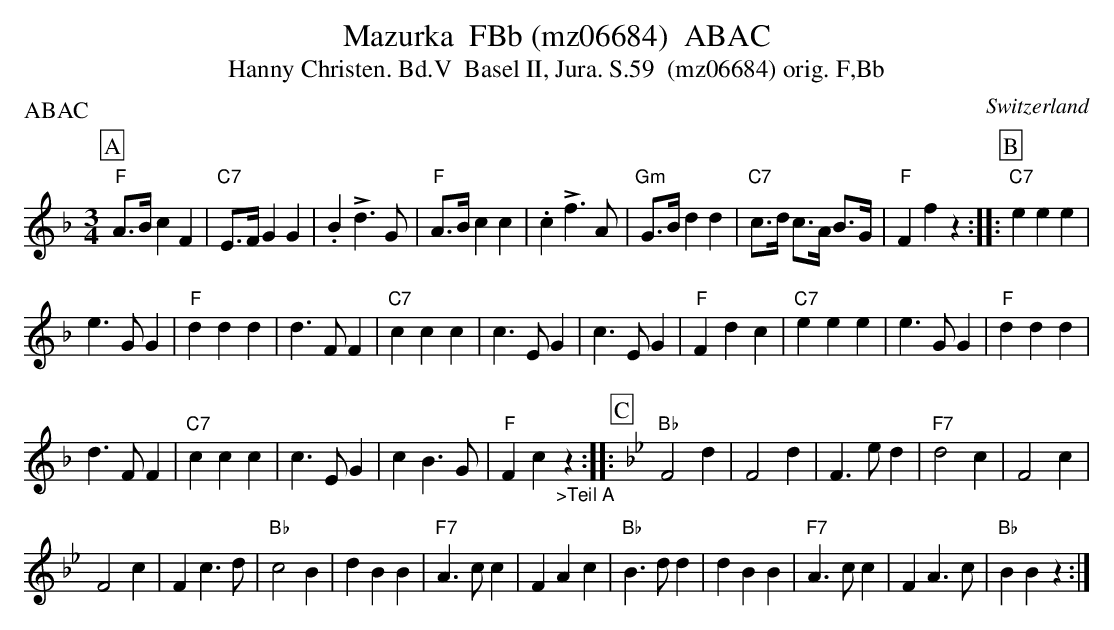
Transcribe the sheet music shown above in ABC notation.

X:1
T: Mazurka  FBb (mz06684)  ABAC
T:Hanny Christen. Bd.V  Basel II, Jura. S.59  (mz06684) orig. F,Bb
P:ABAC
M:3/4
L:1/4
O:Switzerland
K:F major
[P:A] "F"A/>B/cF | "C7"E/>F/GG | .B!>!d>G | "F"A/>B/cc | .c!>!f>A | "Gm"G/>B/dd | "C7"c/>d/ c/>A/ B/>G/ | "F"Ffz :: [P:B]  "C7"eee |
e>GG | "F"ddd | d>FF | "C7"ccc | c>EG | c>EG | "F"Fdc | "C7"eee | e>GG | "F"ddd |
d>FF | "C7"ccc | c>EG | cB>G | "F"Fc"_>Teil A"z :: [P:C] [K:Bb]  "Bb"F2d | F2d | F>ed | "F7"d2c | F2c |
F2c | Fc>d | "Bb"c2B | dBB | "F7"A>cc | FAc | "Bb"B>dd | dBB | "F7"A>cc | FA>c |  "Bb"BBz :|
